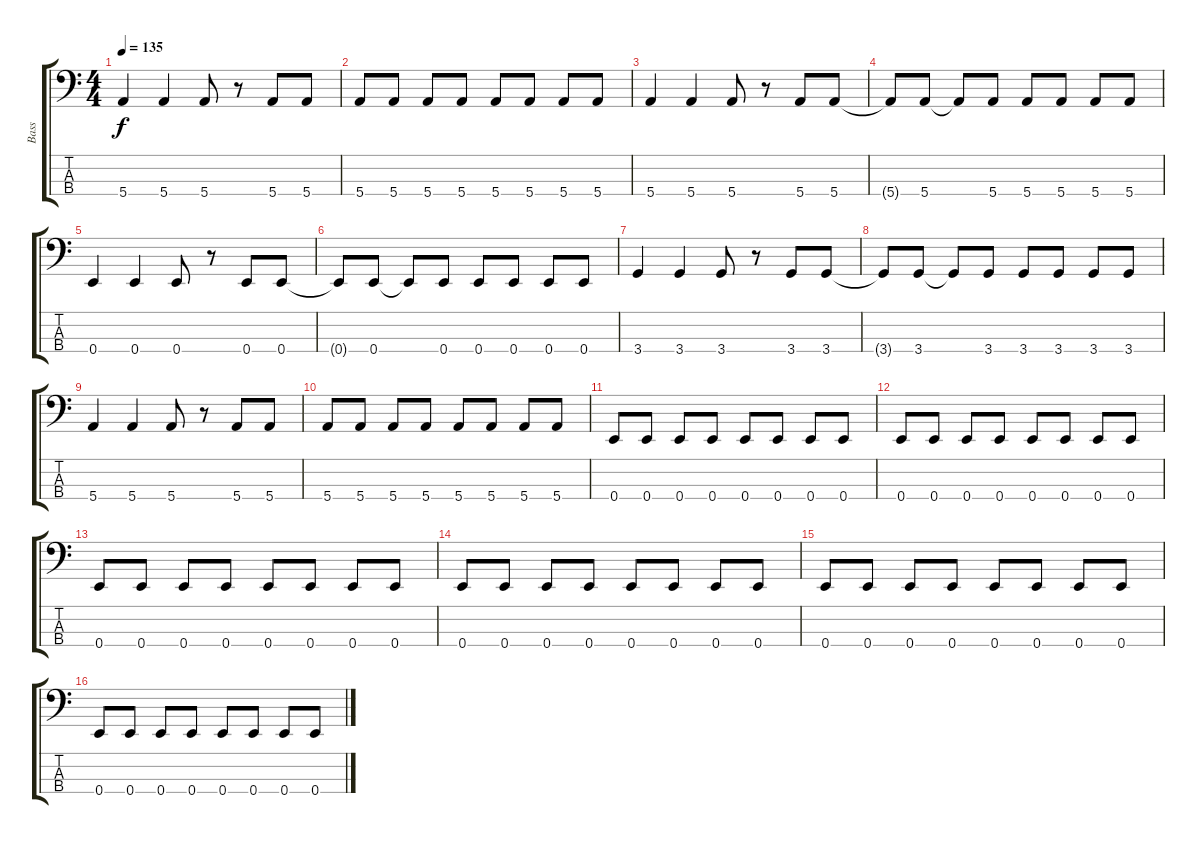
\track ("Bass" "Bass") {instrument electricbasspick}
\staff {score tabs}
\tuning (G2 D2 A1 E1) {hide}
\ts (4 4)
\tempo 135
\clef f4
\ks c
5.4.4{dy f} 5.4.4 5.4.8 r.8 5.4.8 5.4.8 |
5.4.8 5.4.8 5.4.8 5.4.8 5.4.8 5.4.8 5.4.8 5.4.8 |
5.4.4 5.4.4 5.4.8 r.8 5.4.8 5.4.8 |
5.4{t}.8 5.4.8 5.4{t}.8 5.4.8 5.4.8 5.4.8 5.4.8 5.4.8 |
0.4.4 0.4.4 0.4.8 r.8 0.4.8 0.4.8 |
0.4{t}.8 0.4.8 0.4{t}.8 0.4.8 0.4.8 0.4.8 0.4.8 0.4.8 |
3.4.4 3.4.4 3.4.8 r.8 3.4.8 3.4.8 |
3.4{t}.8 3.4.8 3.4{t}.8 3.4.8 3.4.8 3.4.8 3.4.8 3.4.8 |
5.4.4 5.4.4 5.4.8 r.8 5.4.8 5.4.8 |
5.4.8 5.4.8 5.4.8 5.4.8 5.4.8 5.4.8 5.4.8 5.4.8 |
0.4.8 0.4.8 0.4.8 0.4.8 0.4.8 0.4.8 0.4.8 0.4.8 |
0.4.8 0.4.8 0.4.8 0.4.8 0.4.8 0.4.8 0.4.8 0.4.8 |
0.4.8 0.4.8 0.4.8 0.4.8 0.4.8 0.4.8 0.4.8 0.4.8 |
0.4.8 0.4.8 0.4.8 0.4.8 0.4.8 0.4.8 0.4.8 0.4.8 |
0.4.8 0.4.8 0.4.8 0.4.8 0.4.8 0.4.8 0.4.8 0.4.8 |
0.4.8 0.4.8 0.4.8 0.4.8 0.4.8 0.4.8 0.4.8 0.4.8
